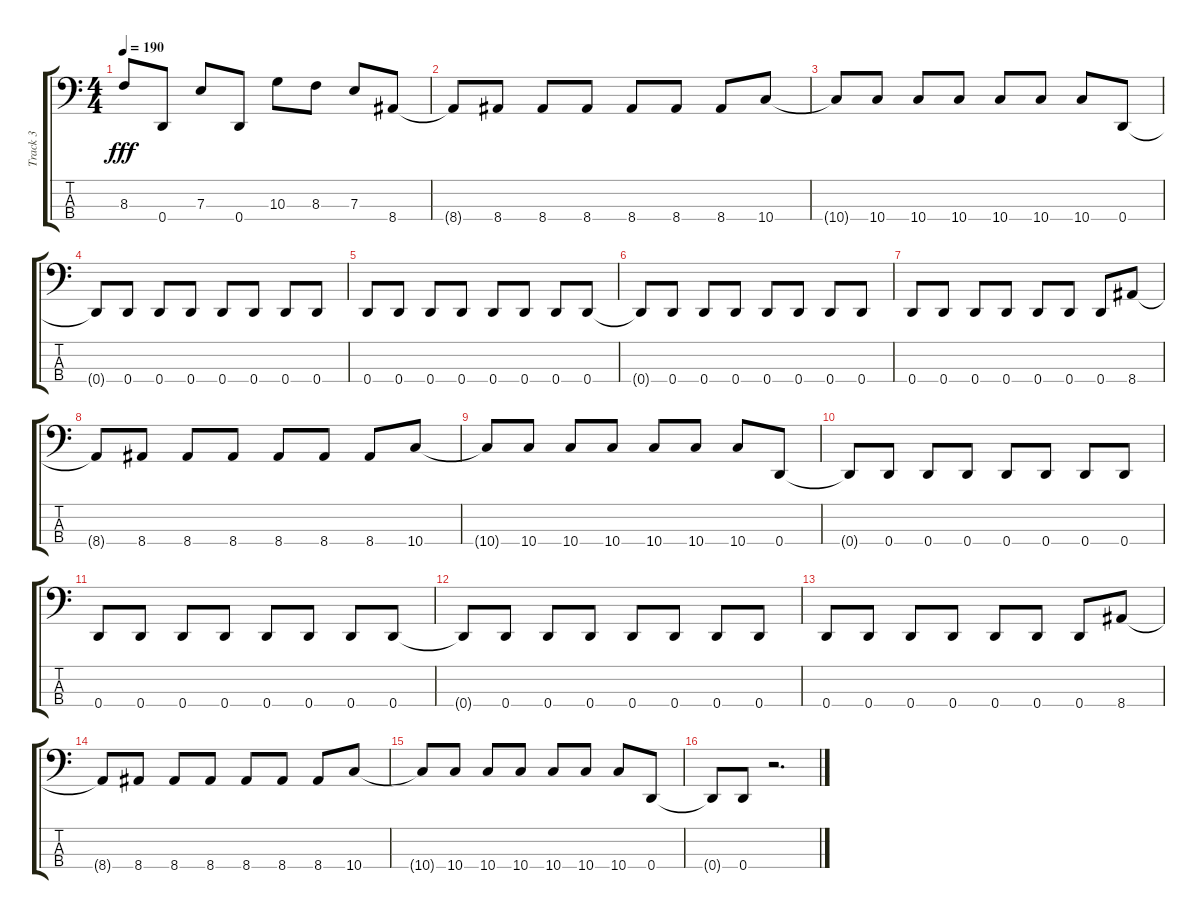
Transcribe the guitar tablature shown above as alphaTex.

\track ("Track 3" "Track 3") {instrument electricbassfinger}
\staff {score tabs}
\tuning (G2 D2 A1 D1) {hide}
\ts (4 4)
\tempo 190
\clef f4
\ks c
8.3.8{dy fff} 0.4.8 7.3.8 0.4.8 10.3.8 8.3.8 7.3.8 8.4.8 |
8.4{t}.8 8.4.8 8.4.8 8.4.8 8.4.8 8.4.8 8.4.8 10.4.8 |
10.4{t}.8 10.4.8 10.4.8 10.4.8 10.4.8 10.4.8 10.4.8 0.4.8 |
0.4{t}.8 0.4.8 0.4.8 0.4.8 0.4.8 0.4.8 0.4.8 0.4.8 |
0.4.8 0.4.8 0.4.8 0.4.8 0.4.8 0.4.8 0.4.8 0.4.8 |
0.4{t}.8 0.4.8 0.4.8 0.4.8 0.4.8 0.4.8 0.4.8 0.4.8 |
0.4.8 0.4.8 0.4.8 0.4.8 0.4.8 0.4.8 0.4.8 8.4.8 |
8.4{t}.8 8.4.8 8.4.8 8.4.8 8.4.8 8.4.8 8.4.8 10.4.8 |
10.4{t}.8 10.4.8 10.4.8 10.4.8 10.4.8 10.4.8 10.4.8 0.4.8 |
0.4{t}.8 0.4.8 0.4.8 0.4.8 0.4.8 0.4.8 0.4.8 0.4.8 |
0.4.8 0.4.8 0.4.8 0.4.8 0.4.8 0.4.8 0.4.8 0.4.8 |
0.4{t}.8 0.4.8 0.4.8 0.4.8 0.4.8 0.4.8 0.4.8 0.4.8 |
0.4.8 0.4.8 0.4.8 0.4.8 0.4.8 0.4.8 0.4.8 8.4.8 |
8.4{t}.8 8.4.8 8.4.8 8.4.8 8.4.8 8.4.8 8.4.8 10.4.8 |
10.4{t}.8 10.4.8 10.4.8 10.4.8 10.4.8 10.4.8 10.4.8 0.4.8 |
0.4{t}.8 0.4.8 r.2{d}
